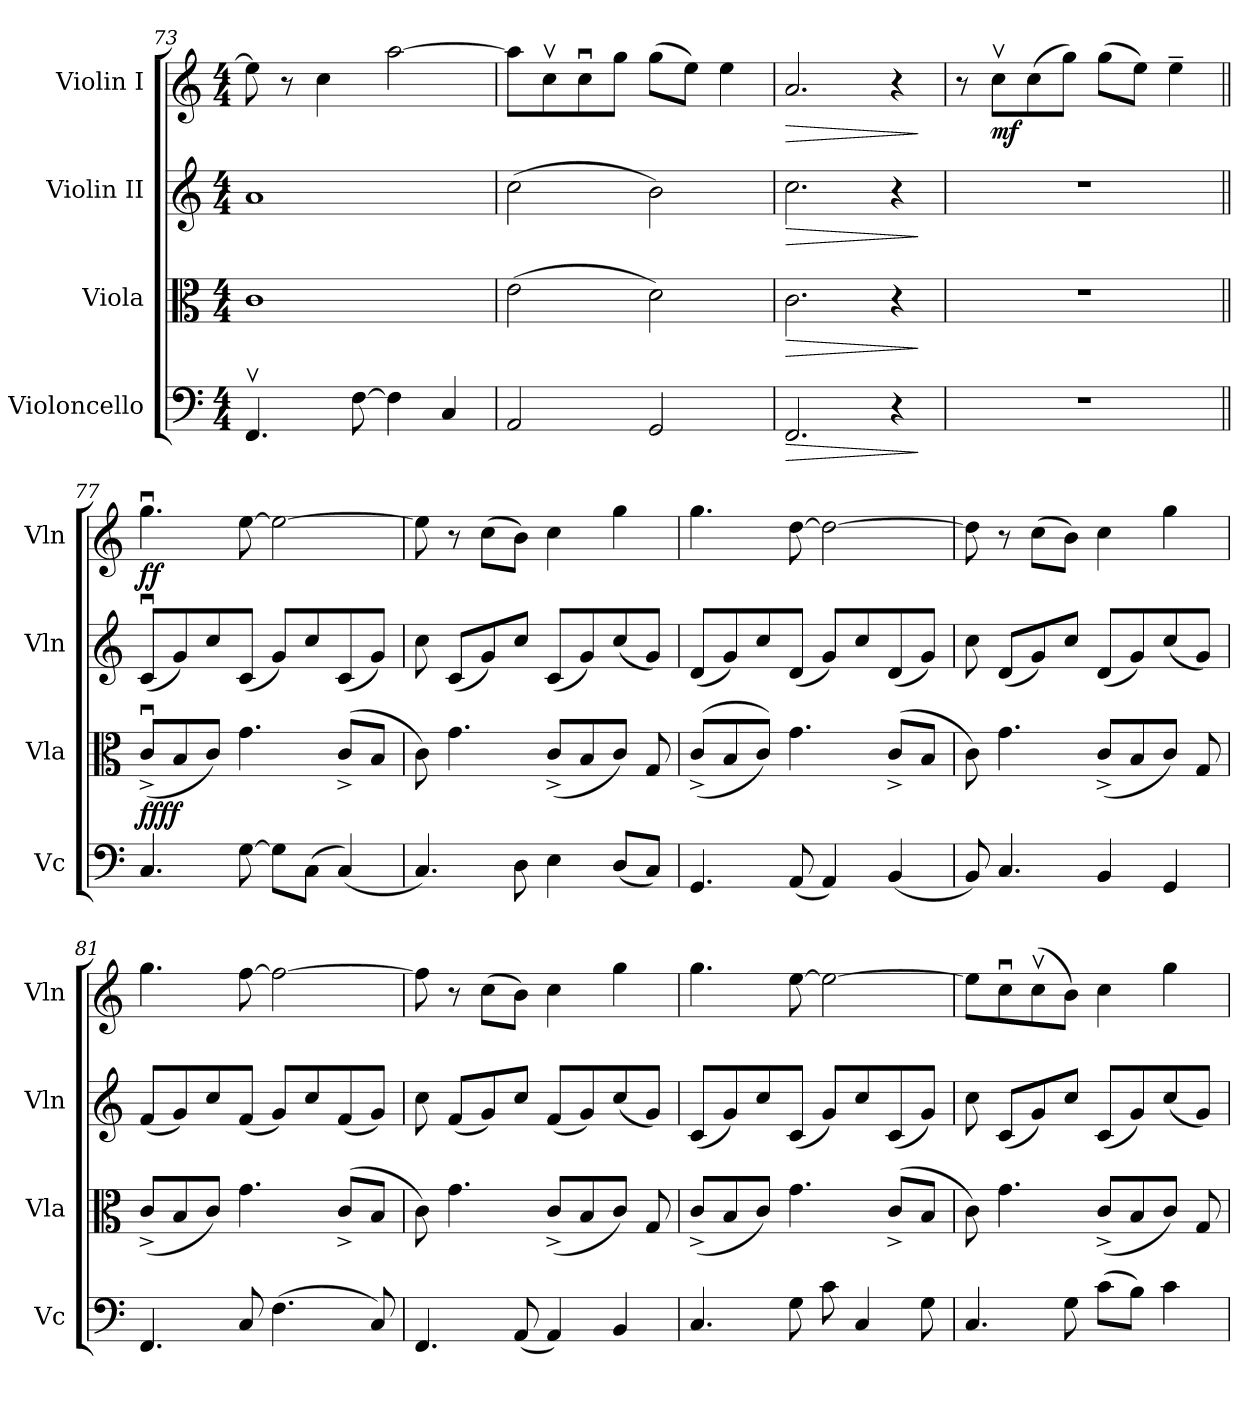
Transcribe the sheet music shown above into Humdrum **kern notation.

**kern	**dynam	**kern	**dynam	**kern	**dynam	**kern	**dynam
*part4	*part4	*part3	*part3	*part2	*part2	*part1	*part1
*staff4	*staff4	*staff3	*staff3	*staff2	*staff2	*staff1	*staff1
*I"Violoncello	*	*I"Viola	*	*I"Violin II	*	*I"Violin I	*
*I'Vc	*	*I'Vla	*	*I'Vln	*	*I'Vln	*
*clefF4	*	*clefC3	*	*clefG2	*	*clefG2	*
*k[]	*	*k[]	*	*k[]	*	*k[]	*
*M4/4	*	*M4/4	*	*M4/4	*	*M4/4	*
=73	=73	=73	=73	=73	=73	=73	=73
4.FFv/	.	1c	.	1a	.	8ee\]	.
.	.	.	.	.	.	8r	.
.	.	.	.	.	.	4cc\	.
[8F\	.	.	.	.	.	.	.
4F\]	.	.	.	.	.	[2aa\	.
4C/	.	.	.	.	.	.	.
!!LO:PB:g=z
=74	=74	=74	=74	=74	=74	=74	=74
2AA/	.	(2e\	.	(2cc\	.	8aa\L]	.
.	.	.	.	.	.	8ccv\	.
.	.	.	.	.	.	8ccu\	.
.	.	.	.	.	.	8gg\J	.
2GG/	.	2d\)	.	2b\)	.	(8gg\L	.
.	.	.	.	.	.	8ee\J)	.
.	.	.	.	.	.	4ee\	.
=75	=75	=75	=75	=75	=75	=75	=75
!	!LO:HP:b	!	!LO:HP:b	!	!LO:HP:b	!	!LO:HP:b
2.FF/	>	2.c\	>	2.cc\	>	2.a/	>
4r	.	4r	.	4r	.	4r	.
.	]	.	]	.	]	.	]
=76	=76	=76	=76	=76	=76	=76	=76
1r	.	1r	.	1r	.	8r	.
!	!	!	!	!	!	!	!LO:DY:b
.	.	.	.	.	.	8ccv\L	mf
.	.	.	.	.	.	(8cc\	.
.	.	.	.	.	.	8gg\J)	.
.	.	.	.	.	.	(8gg\L	.
.	.	.	.	.	.	8ee\J)	.
.	.	.	.	.	.	4ee~\	.
=77||	=77||	=77||	=77||	=77||	=77||	=77||	=77||
!	!LO:DY:b	!	!	!	!	!	!
!	!LO:DY:n=1:a	!	!	!	!	!	!LO:DY:b
4.C/	f fff	(8cu^/L	.	(8cu/L	.	4.ggu\	ff
.	.	8B/	.	8g/)	.	.	.
.	.	8c/J)	.	8cc/	.	.	.
[8G\	.	4.g\	.	(8c/J	.	[8ee\	.
8G\L]	.	.	.	8g/L)	.	2ee\_	.
(8C\J	.	.	.	8cc/	.	.	.
(4C/)	.	(8c^/L	.	(8c/	.	.	.
.	.	8B/J	.	8g/J)	.	.	.
=78	=78	=78	=78	=78	=78	=78	=78
4.C/)	.	8c\)	.	8cc\	.	8ee\]	.
.	.	4.g\	.	(8c/L	.	8r	.
.	.	.	.	8g/)	.	(8cc\L	.
8D\	.	.	.	8cc/J	.	8b\J)	.
4E\	.	(8c^/L	.	(8c/L	.	4cc\	.
.	.	8B/	.	8g/)	.	.	.
(8D/L	.	8c/J)	.	(8cc/	.	4gg\	.
8C/J)	.	8G/	.	8g/J)	.	.	.
=79	=79	=79	=79	=79	=79	=79	=79
4.GG/	.	((8c^/L	.	(8d/L	.	4.gg\	.
.	.	8B/	.	8g/)	.	.	.
.	.	8c/J))	.	8cc/	.	.	.
(8AA/	.	4.g\	.	(8d/J	.	[8dd\	.
4AA/)	.	.	.	8g/L)	.	2dd\_	.
.	.	.	.	8cc/	.	.	.
(4BB/	.	(8c^/L	.	(8d/	.	.	.
.	.	8B/J	.	8g/J)	.	.	.
!!LO:LB:g=z
=80	=80	=80	=80	=80	=80	=80	=80
8BB/)	.	8c\)	.	8cc\	.	8dd\]	.
4.C/	.	4.g\	.	(8d/L	.	8r	.
.	.	.	.	8g/)	.	(8cc\L	.
.	.	.	.	8cc/J	.	8b\J)	.
4BB/	.	(8c^/L	.	(8d/L	.	4cc\	.
.	.	8B/	.	8g/)	.	.	.
4GG/	.	8c/J)	.	(8cc/	.	4gg\	.
.	.	8G/	.	8g/J)	.	.	.
=81	=81	=81	=81	=81	=81	=81	=81
4.FF/	.	(8c^/L	.	(8f/L	.	4.gg\	.
.	.	8B/	.	8g/)	.	.	.
.	.	8c/J)	.	8cc/	.	.	.
8C/	.	4.g\	.	(8f/J	.	[8ff\	.
(4.F\	.	.	.	8g/L)	.	2ff\_	.
.	.	.	.	8cc/	.	.	.
.	.	(8c^/L	.	(8f/	.	.	.
8C/)	.	8B/J	.	8g/J)	.	.	.
=82	=82	=82	=82	=82	=82	=82	=82
4.FF/	.	8c\)	.	8cc\	.	8ff\]	.
.	.	4.g\	.	(8f/L	.	8r	.
.	.	.	.	8g/)	.	(8cc\L	.
(8AA/	.	.	.	8cc/J	.	8b\J)	.
4AA/)	.	(8c^/L	.	(8f/L	.	4cc\	.
.	.	8B/	.	8g/)	.	.	.
4BB/	.	8c/J)	.	(8cc/	.	4gg\	.
.	.	8G/	.	8g/J)	.	.	.
=83	=83	=83	=83	=83	=83	=83	=83
4.C/	.	(8c^/L	.	(8c/L	.	4.gg\	.
.	.	8B/	.	8g/)	.	.	.
.	.	8c/J)	.	8cc/	.	.	.
8G\	.	4.g\	.	(8c/J	.	[8ee\	.
8c\	.	.	.	8g/L)	.	2ee\_	.
4C/	.	.	.	8cc/	.	.	.
.	.	(8c^/L	.	(8c/	.	.	.
8G\	.	8B/J	.	8g/J)	.	.	.
=84	=84	=84	=84	=84	=84	=84	=84
4.C/	.	8c\)	.	8cc\	.	8ee\L]	.
.	.	4.g\	.	(8c/L	.	8ccu\	.
.	.	.	.	8g/)	.	(8ccv\	.
8G\	.	.	.	8cc/J	.	8b\J)	.
(8c\L	.	(8c^/L	.	(8c/L	.	4cc\	.
8B\J)	.	8B/	.	8g/)	.	.	.
4c\	.	8c/J)	.	(8cc/	.	4gg\	.
.	.	8G/	.	8g/J)	.	.	.
=	=	=	=	=	=	=	=
*-	*-	*-	*-	*-	*-	*-	*-
